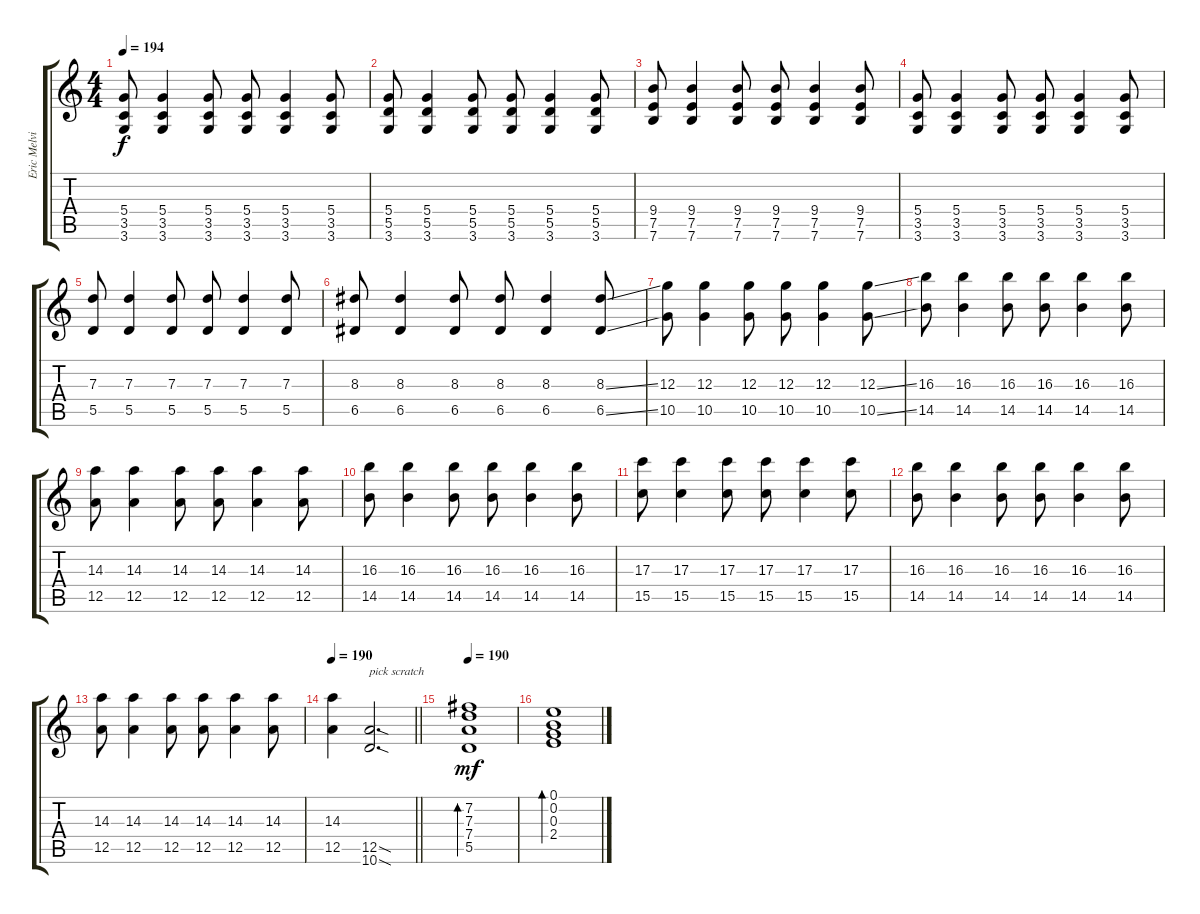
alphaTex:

\track ("Eric Melvin" "Eric Melvi") {instrument distortionguitar}
\staff {score tabs}
\tuning (E4 B3 G3 D3 A2 E2) {hide}
\ts (4 4)
\tempo 194
\clef g2
\ks c
(5.4 3.5 3.6).8{dy f} (5.4 3.5 3.6).4 (5.4 3.5 3.6).8 (5.4 3.5 3.6).8 (5.4 3.5 3.6).4 (5.4 3.5 3.6).8 |
(5.4 5.5 3.6).8 (5.4 5.5 3.6).4 (5.4 5.5 3.6).8 (5.4 5.5 3.6).8 (5.4 5.5 3.6).4 (5.4 5.5 3.6).8 |
(9.4 7.5 7.6).8 (9.4 7.5 7.6).4 (9.4 7.5 7.6).8 (9.4 7.5 7.6).8 (9.4 7.5 7.6).4 (9.4 7.5 7.6).8 |
(5.4 3.5 3.6).8 (5.4 3.5 3.6).4 (5.4 3.5 3.6).8 (5.4 3.5 3.6).8 (5.4 3.5 3.6).4 (5.4 3.5 3.6).8 |
(7.3 5.5).8 (7.3 5.5).4 (7.3 5.5).8 (7.3 5.5).8 (7.3 5.5).4 (7.3 5.5).8 |
(8.3 6.5).8 (8.3 6.5).4 (8.3 6.5).8 (8.3 6.5).8 (8.3 6.5).4 (8.3{ss} 6.5{ss}).8 |
(12.3 10.5).8 (12.3 10.5).4 (12.3 10.5).8 (12.3 10.5).8 (12.3 10.5).4 (12.3{ss} 10.5{ss}).8 |
(16.3 14.5).8 (16.3 14.5).4 (16.3 14.5).8 (16.3 14.5).8 (16.3 14.5).4 (16.3 14.5).8 |
(14.3 12.5).8 (14.3 12.5).4 (14.3 12.5).8 (14.3 12.5).8 (14.3 12.5).4 (14.3 12.5).8 |
(16.3 14.5).8 (16.3 14.5).4 (16.3 14.5).8 (16.3 14.5).8 (16.3 14.5).4 (16.3 14.5).8 |
(17.3 15.5).8 (17.3 15.5).4 (17.3 15.5).8 (17.3 15.5).8 (17.3 15.5).4 (17.3 15.5).8 |
(16.3 14.5).8 (16.3 14.5).4 (16.3 14.5).8 (16.3 14.5).8 (16.3 14.5).4 (16.3 14.5).8 |
(14.3 12.5).8 (14.3 12.5).4 (14.3 12.5).8 (14.3 12.5).8 (14.3 12.5).4 (14.3 12.5).8 |
\tempo 190
\barLineRight lightlight
(14.3 12.5).4 (12.5{sod} 10.6{sod}).2{d txt "pick scratch"} |
\section ("" "")
\tempo 190
(7.2 7.3 7.4 5.5).1{bd 240 dy mf} |
(0.1 0.2 0.3 2.4).1{bd 240}
